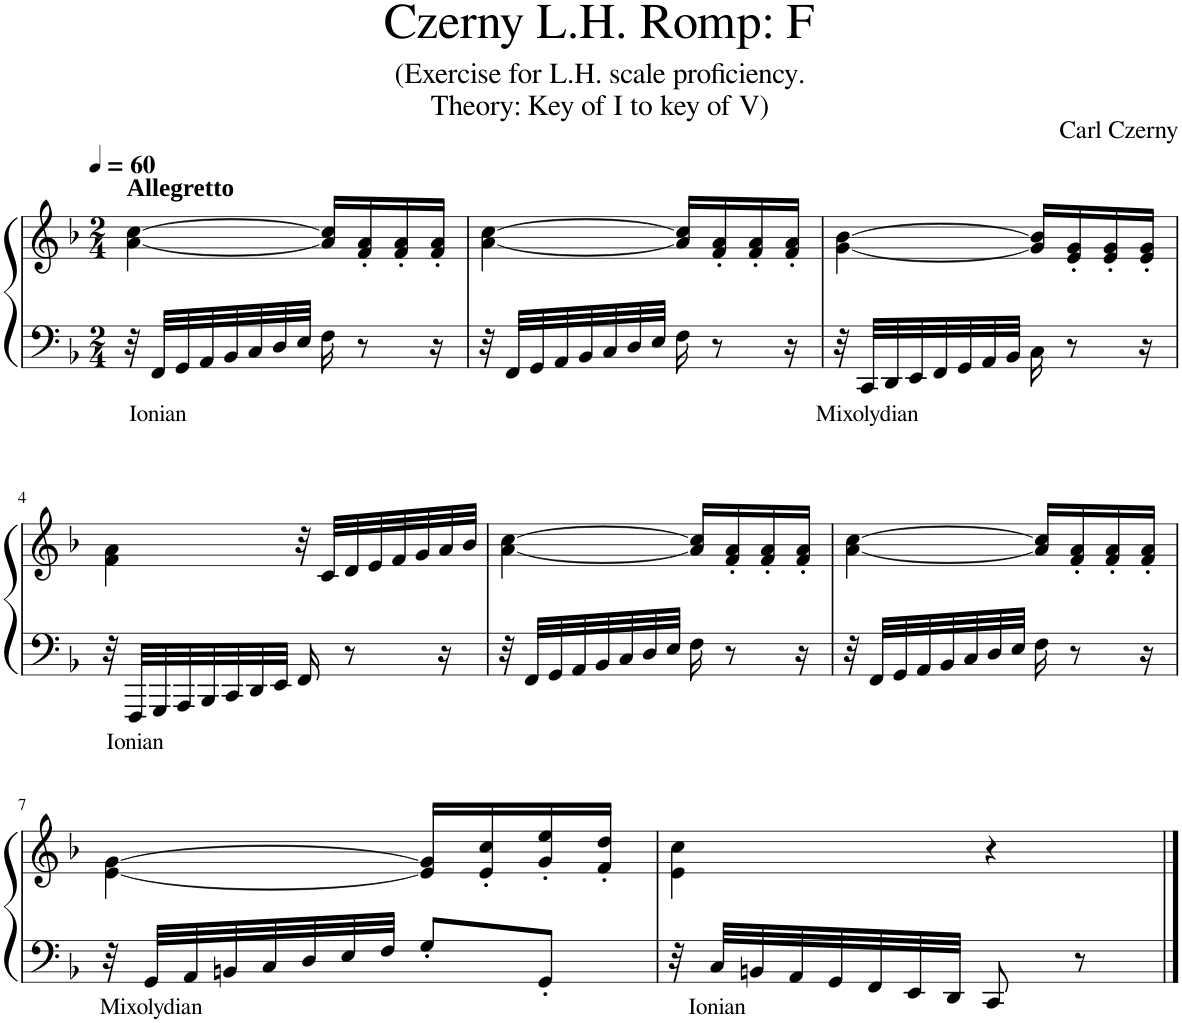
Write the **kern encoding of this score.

**kern	**text	**kern
*part1	*part1	*part1
*staff2	*staff2	*staff1
*I"Piano	*	*
*I'Pno.	*	*
*clefF4	*	*clefG2
*k[b-]	*	*k[b-]
*M2/4	*	*M2/4
*MM60	*	*MM60
=1	=1	=1
!	!	!LO:TX:a:B:t=Allegretto
32r	.	[<4a\ [>4cc\
!	!LO:LY:b	!
32FF/LLL	Ionian	.
32GG/	.	.
32AA/	.	.
32BB-/	.	.
32C/	.	.
32D/	.	.
32E/JJJ	.	.
16F\	.	16a/] 16cc/]LL
8r	.	16f/' 16a/'
.	.	16f/' 16a/'
16r	.	16f/' 16a/'JJ
=2	=2	=2
32r	.	[<4a\ [>4cc\
32FF/LLL	.	.
32GG/	.	.
32AA/	.	.
32BB-/	.	.
32C/	.	.
32D/	.	.
32E/JJJ	.	.
16F\	.	16a/] 16cc/]LL
8r	.	16f/' 16a/'
.	.	16f/' 16a/'
16r	.	16f/' 16a/'JJ
=3	=3	=3
32r	.	[<4g\ [>4b-\
!	!LO:LY:b	!
32CC/LLL	Mixolydian	.
32DD/	.	.
32EE/	.	.
32FF/	.	.
32GG/	.	.
32AA/	.	.
32BB-/JJJ	.	.
16C\	.	16g/] 16b-/]LL
8r	.	16e/' 16g/'
.	.	16e/' 16g/'
16r	.	16e/' 16g/'JJ
!!LO:LB:g=z
=4	=4	=4
32r	.	4f\ 4a\
!	!LO:LY:b	!
32FFF/LLL	Ionian	.
32GGG/	.	.
32AAA/	.	.
32BBB-/	.	.
32CC/	.	.
32DD/	.	.
32EE/JJJ	.	.
16FF/	.	32r
.	.	32c/LLL
8r	.	32d/
.	.	32e/
.	.	32f/
.	.	32g/
16r	.	32a/
.	.	32b-/JJJ
=5	=5	=5
32r	.	[<4a\ [>4cc\
32FF/LLL	.	.
32GG/	.	.
32AA/	.	.
32BB-/	.	.
32C/	.	.
32D/	.	.
32E/JJJ	.	.
16F\	.	16a/] 16cc/]LL
8r	.	16f/' 16a/'
.	.	16f/' 16a/'
16r	.	16f/' 16a/'JJ
=6	=6	=6
32r	.	[<4a\ [>4cc\
32FF/LLL	.	.
32GG/	.	.
32AA/	.	.
32BB-/	.	.
32C/	.	.
32D/	.	.
32E/JJJ	.	.
16F\	.	16a/] 16cc/]LL
8r	.	16f/' 16a/'
.	.	16f/' 16a/'
16r	.	16f/' 16a/'JJ
!!LO:LB:g=z
=7	=7	=7
32r	.	[<4e\ [>4g\
!	!LO:LY:b	!
32GG/LLL	Mixolydian	.
32AA/	.	.
32BBn/	.	.
32C/	.	.
32D/	.	.
32E/	.	.
32F/JJJ	.	.
8G'/L	.	16e/] 16g/]LL
.	.	16e/' 16cc/'
8GG'/J	.	16g/' 16ee/'
.	.	16f/' 16dd/'JJ
=8	=8	=8
32r	.	4e\ 4cc\
!	!LO:LY:b	!
32C/LLL	Ionian	.
32BBn/	.	.
32AA/	.	.
32GG/	.	.
32FF/	.	.
32EE/	.	.
32DD/JJJ	.	.
8CC/	.	4r
8r	.	.
==	==	==
*-	*-	*-
